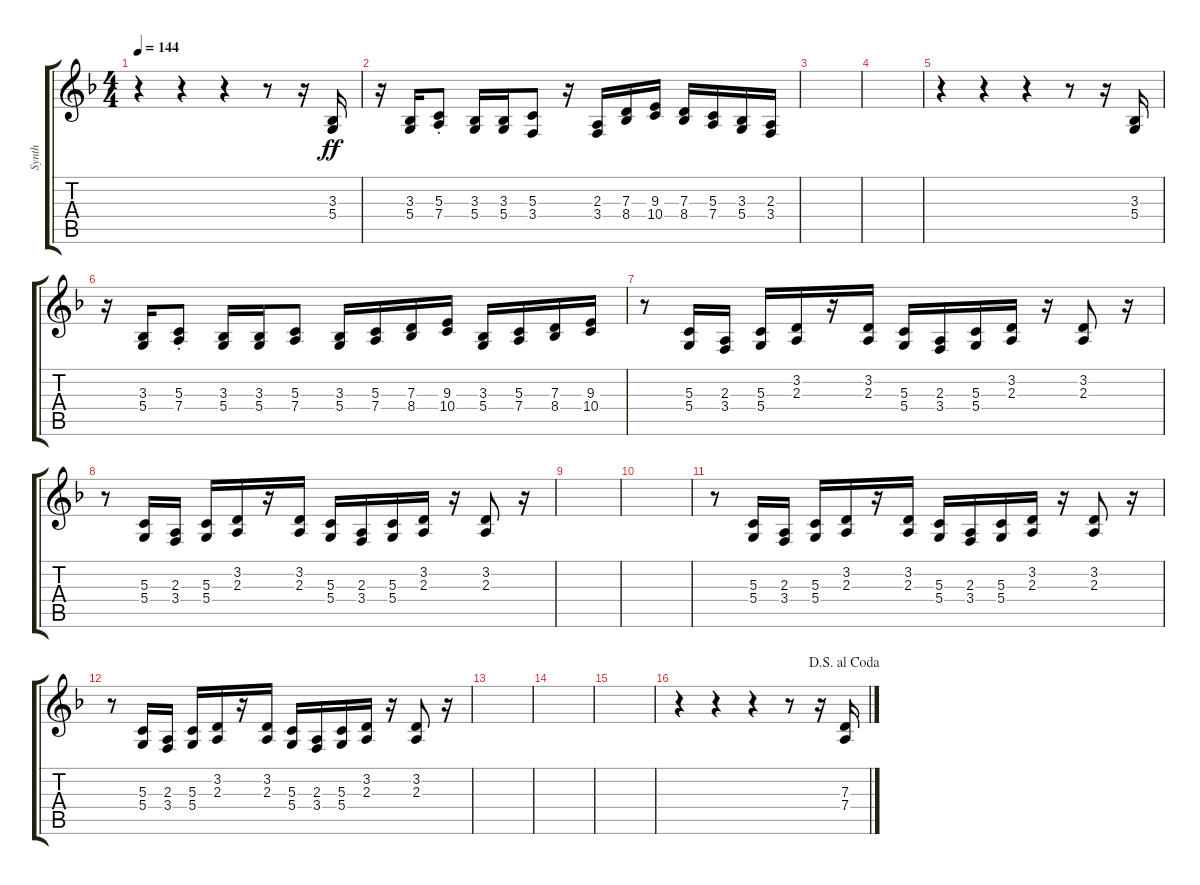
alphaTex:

\track ("Synth" "Synth") {instrument lead2sawtooth}
\staff {score tabs}
\tuning (E4 B3 G3 D3 A2 E2) {hide}
\ts (4 4)
\tempo 144
\clef g2
\ks f
r.4{dy f} r.4 r.4 r.8 r.16 (3.3 5.4).16{dy ff} |
r.16 (3.3 5.4).16 (5.3{st} 7.4{st}).8 (3.3 5.4).16 (3.3 5.4).16 (5.3 3.4).8 r.16 (2.3 3.4).16 (7.3 8.4).16 (9.3 10.4).16 (7.3 8.4).16 (5.3 7.4).16 (3.3 5.4).16 (2.3 3.4).16 |
|
|
r.4 r.4 r.4 r.8 r.16 (3.3 5.4).16 |
r.16 (3.3 5.4).16 (5.3{st} 7.4{st}).8 (3.3 5.4).16 (3.3 5.4).16 (5.3 7.4).8 (3.3 5.4).16 (5.3 7.4).16 (7.3 8.4).16 (9.3 10.4).16 (3.3 5.4).16 (5.3 7.4).16 (7.3 8.4).16 (9.3 10.4).16 |
r.8 (5.3 5.4).16 (2.3 3.4).16 (5.3 5.4).16 (3.2 2.3).16 r.16 (3.2 2.3).16 (5.3 5.4).16 (2.3 3.4).16 (5.3 5.4).16 (3.2 2.3).16 r.16 (3.2 2.3).8 r.16 |
r.8 (5.3 5.4).16 (2.3 3.4).16 (5.3 5.4).16 (3.2 2.3).16 r.16 (3.2 2.3).16 (5.3 5.4).16 (2.3 3.4).16 (5.3 5.4).16 (3.2 2.3).16 r.16 (3.2 2.3).8 r.16 |
|
|
r.8 (5.3 5.4).16 (2.3 3.4).16 (5.3 5.4).16 (3.2 2.3).16 r.16 (3.2 2.3).16 (5.3 5.4).16 (2.3 3.4).16 (5.3 5.4).16 (3.2 2.3).16 r.16 (3.2 2.3).8 r.16 |
r.8 (5.3 5.4).16 (2.3 3.4).16 (5.3 5.4).16 (3.2 2.3).16 r.16 (3.2 2.3).16 (5.3 5.4).16 (2.3 3.4).16 (5.3 5.4).16 (3.2 2.3).16 r.16 (3.2 2.3).8 r.16 |
|
|
|
\jump dalsegnoalcoda
r.4 r.4 r.4 r.8 r.16 (7.3 7.4).16
